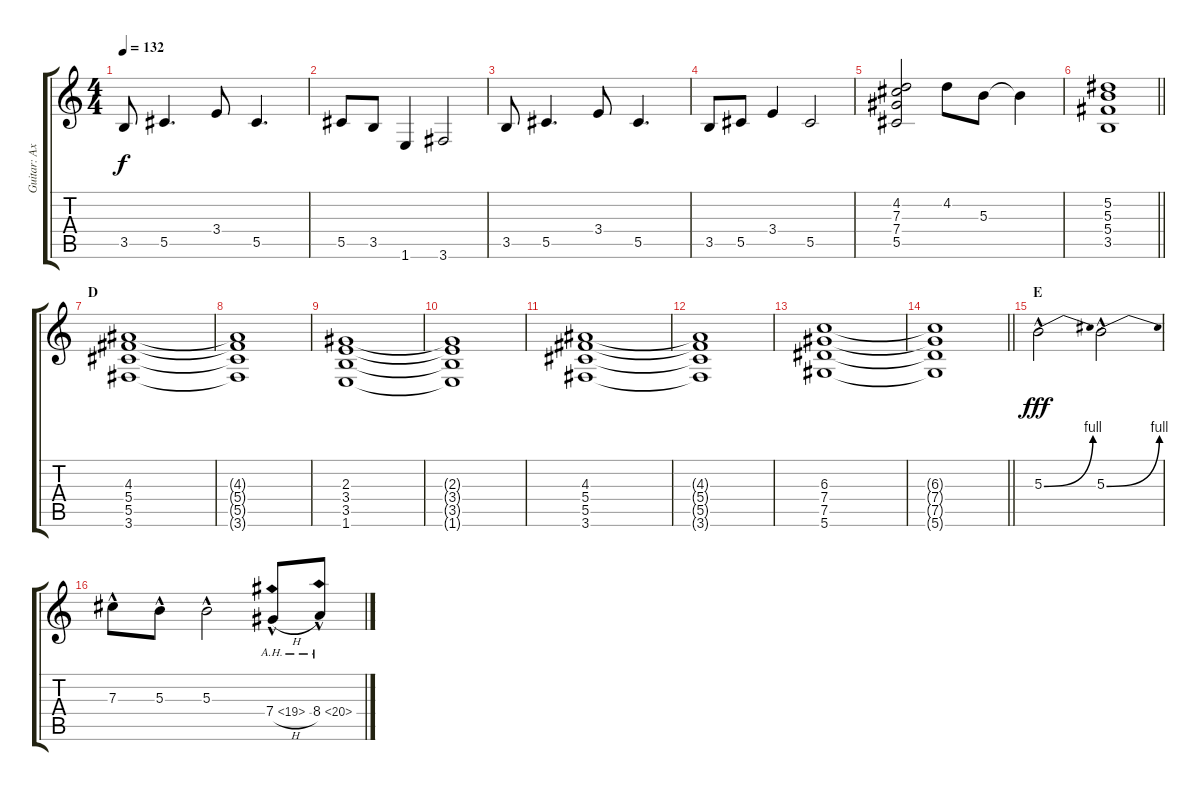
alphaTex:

\track ("Guitar: Axel" "Guitar: Ax") {instrument overdrivenguitar}
\staff {score tabs}
\tuning (Eb4 Bb3 Gb3 Db3 Ab2 Eb2) {hide}
\ts (4 4)
\tempo 132
\clef g2
\ks c
3.5.8{dy f} 5.5.4{d} 3.4.8 5.5.4{d} |
5.5.8 3.5.8 1.6.4 3.6.2 |
3.5.8 5.5.4{d} 3.4.8 5.5.4{d} |
3.5.8 5.5.8 3.4.4 5.5.2 |
(4.2 7.3 7.4 5.5).2 4.2.8 5.3.8 5.3{t}.4 |
\barLineRight lightlight
(5.2 5.3 5.4 3.5).1 |
\section ("" "D")
(4.3 5.4 5.5 3.6).1 |
(4.3{t} 5.4{t} 5.5{t} 3.6{t}).1 |
(2.3 3.4 3.5 1.6).1 |
(2.3{t} 3.4{t} 3.5{t} 1.6{t}).1 |
(4.3 5.4 5.5 3.6).1 |
(4.3{t} 5.4{t} 5.5{t} 3.6{t}).1 |
(6.3 7.4 7.5 5.6).1 |
\barLineRight lightlight
(6.3{t} 7.4{t} 7.5{t} 5.6{t}).1 |
\section ("" "E")
5.3{be (bend 0 0 60 4) hac}.2{dy fff} 5.3{be (bend 0 0 60 4) hac}.2 |
7.3{hac}.8 5.3{hac}.8 5.3{hac}.2 7.4{ah 12 h hac}.8 8.4{ah 12 h hac}.8
